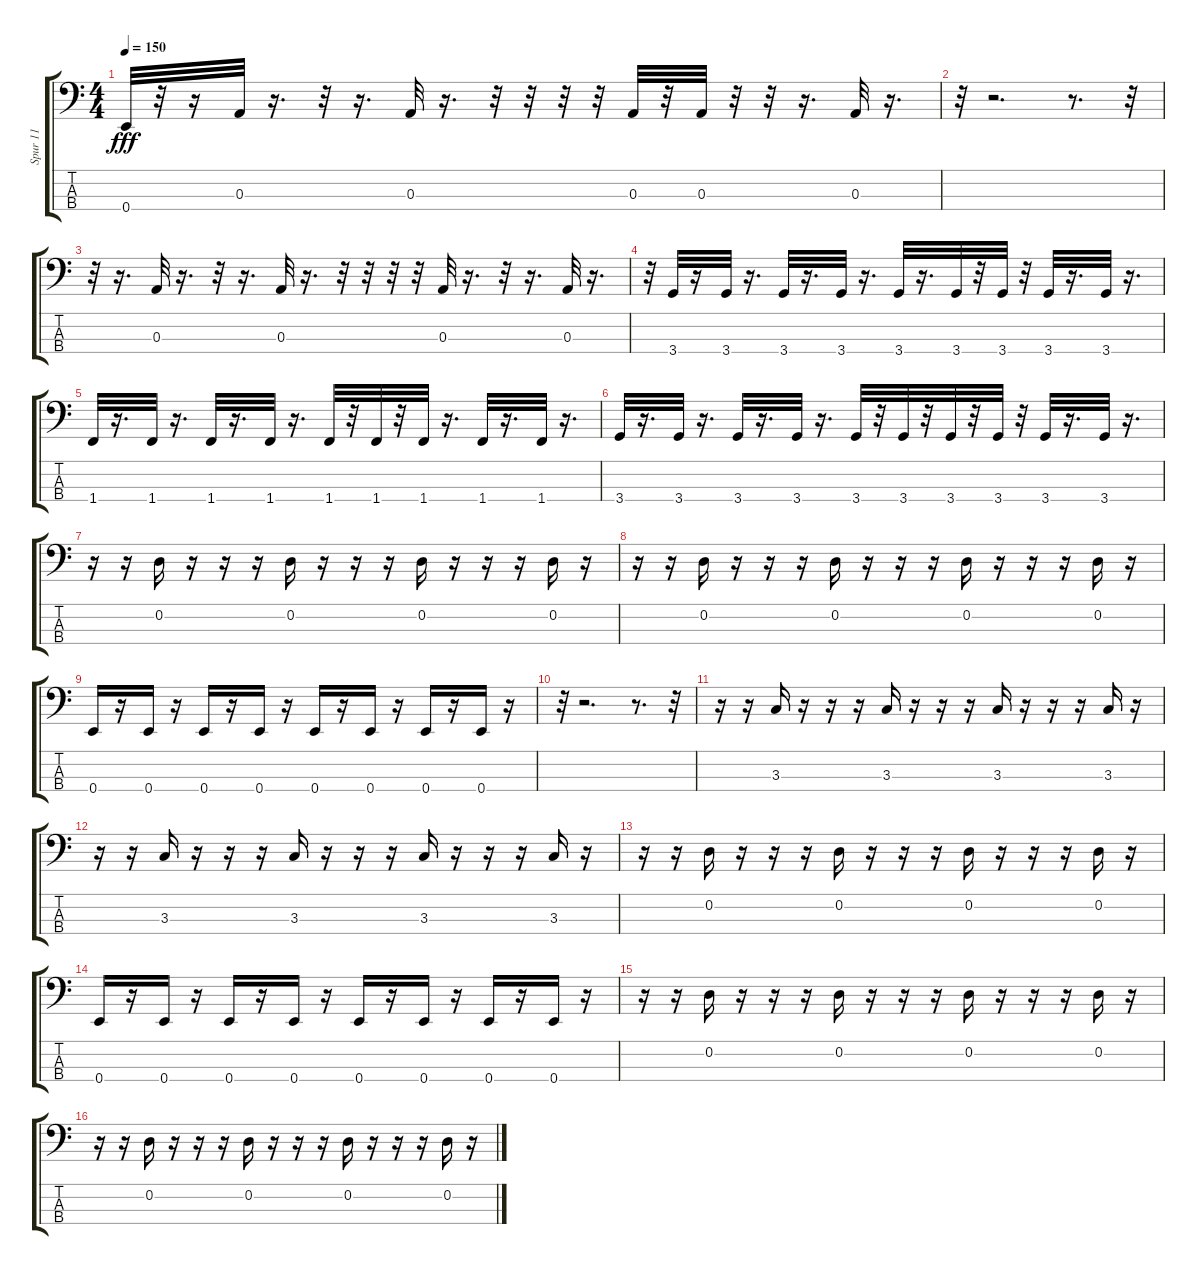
\track ("Spur 11" "Spur 11") {instrument synthbass1}
\staff {score tabs}
\tuning (G2 D2 A1 E1) {hide}
\ts (4 4)
\tempo 150
\clef f4
\ks c
0.4.32{dy fff} r.32 r.16 0.3.32 r.16{d} r.32 r.16{d} 0.3.32 r.16{d} r.32 r.32 r.32 r.32 0.3.32 r.32 0.3.32 r.32 r.32 r.16{d} 0.3.32 r.16{d} |
r.32 r.2{d} r.8{d} r.32 |
r.32 r.16{d} 0.3.32 r.16{d} r.32 r.16{d} 0.3.32 r.16{d} r.32 r.32 r.32 r.32 0.3.32 r.16{d} r.32 r.16{d} 0.3.32 r.16{d} |
r.32 3.4.32 r.16 3.4.32 r.16{d} 3.4.32 r.16{d} 3.4.32 r.16{d} 3.4.32 r.16{d} 3.4.32 r.32 3.4.32 r.32 3.4.32 r.16{d} 3.4.32 r.16{d} |
1.4.32 r.16{d} 1.4.32 r.16{d} 1.4.32 r.16{d} 1.4.32 r.16{d} 1.4.32 r.32 1.4.32 r.32 1.4.32 r.16{d} 1.4.32 r.16{d} 1.4.32 r.16{d} |
3.4.32 r.16{d} 3.4.32 r.16{d} 3.4.32 r.16{d} 3.4.32 r.16{d} 3.4.32 r.32 3.4.32 r.32 3.4.32 r.32 3.4.32 r.32 3.4.32 r.16{d} 3.4.32 r.16{d} |
r.16 r.16 0.2.16 r.16 r.16 r.16 0.2.16 r.16 r.16 r.16 0.2.16 r.16 r.16 r.16 0.2.16 r.16 |
r.16 r.16 0.2.16 r.16 r.16 r.16 0.2.16 r.16 r.16 r.16 0.2.16 r.16 r.16 r.16 0.2.16 r.16 |
0.4.16 r.16 0.4.16 r.16 0.4.16 r.16 0.4.16 r.16 0.4.16 r.16 0.4.16 r.16 0.4.16 r.16 0.4.16 r.16 |
r.32 r.2{d} r.8{d} r.32 |
r.16 r.16 3.3.16 r.16 r.16 r.16 3.3.16 r.16 r.16 r.16 3.3.16 r.16 r.16 r.16 3.3.16 r.16 |
r.16 r.16 3.3.16 r.16 r.16 r.16 3.3.16 r.16 r.16 r.16 3.3.16 r.16 r.16 r.16 3.3.16 r.16 |
r.16 r.16 0.2.16 r.16 r.16 r.16 0.2.16 r.16 r.16 r.16 0.2.16 r.16 r.16 r.16 0.2.16 r.16 |
0.4.16 r.16 0.4.16 r.16 0.4.16 r.16 0.4.16 r.16 0.4.16 r.16 0.4.16 r.16 0.4.16 r.16 0.4.16 r.16 |
r.16 r.16 0.2.16 r.16 r.16 r.16 0.2.16 r.16 r.16 r.16 0.2.16 r.16 r.16 r.16 0.2.16 r.16 |
r.16 r.16 0.2.16 r.16 r.16 r.16 0.2.16 r.16 r.16 r.16 0.2.16 r.16 r.16 r.16 0.2.16 r.16
